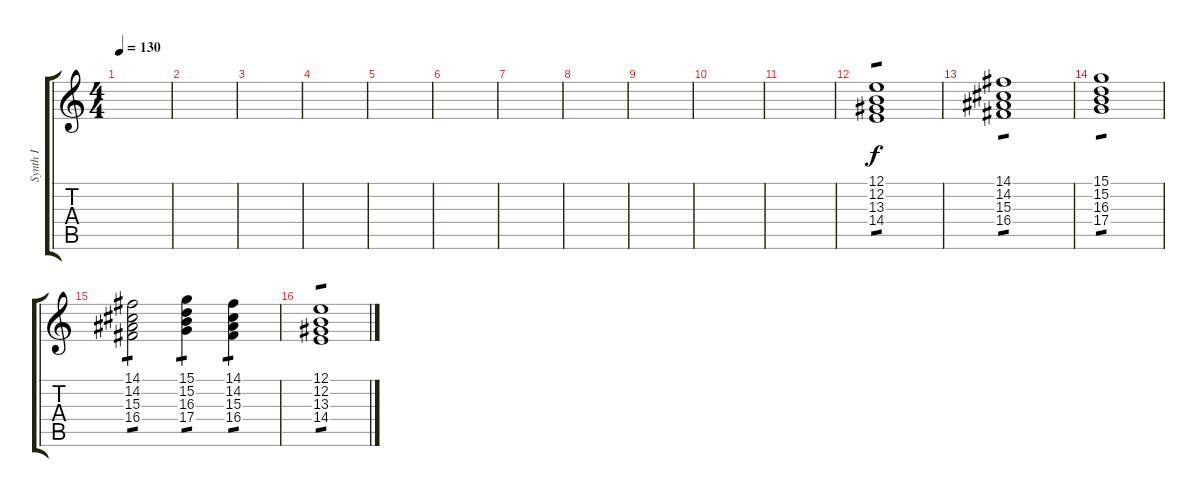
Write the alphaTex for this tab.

\track ("Synth I" "Synth I") {instrument applause}
\staff {score tabs}
\tuning (E4 B3 G3 D3 A2 E2) {hide}
\ts (4 4)
\tempo 130
\clef g2
\ks c
|
|
|
|
|
|
|
|
|
|
|
(12.1 12.2 13.3 14.4).1{tp 1} |
(14.1 14.2 15.3 16.4).1{tp 1} |
(15.1 15.2 16.3 17.4).1{tp 1} |
(14.1 14.2 15.3 16.4).2{tp 1} (15.1 15.2 16.3 17.4).4{tp 1} (14.1 14.2 15.3 16.4).4{tp 1} |
(12.1 12.2 13.3 14.4).1{tp 1}
